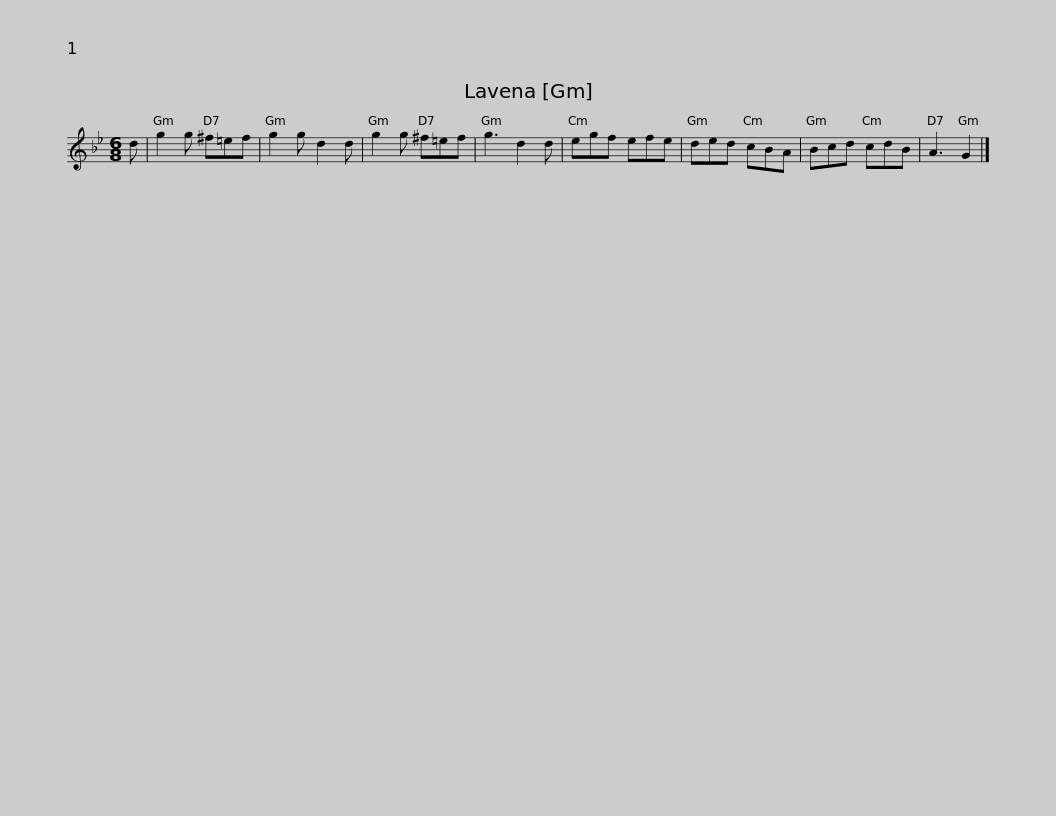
X:1
L:1/8
M:6/8
I:linebreak $
K:Gmin
V:1 treble
V:1
 d | g2 g ^f=ef | g2 g d2 d | g2 g ^f=ef | g3 d2 d | %5
 egf efe | ded cBA | Bcd cdB |$ A3 G2 |] %9
